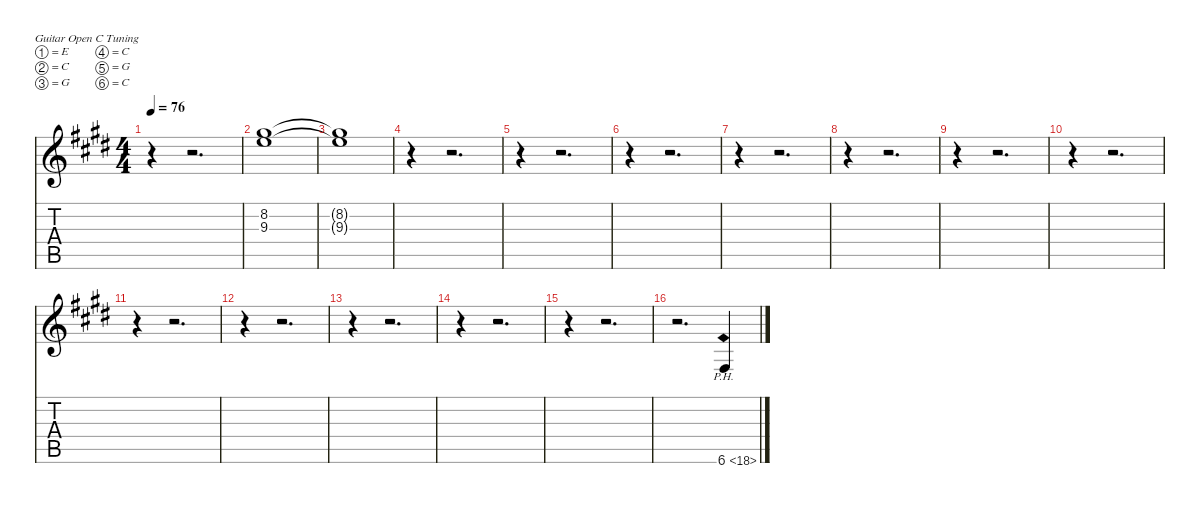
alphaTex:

\defaultSystemsLayout 4
\hideDynamics
\bracketExtendMode nobrackets
\singleTrackTrackNamePolicy hidden
\multiTrackTrackNamePolicy hidden
\firstSystemTrackNameMode fullname
\otherSystemsTrackNameOrientation horizontal
\track ("Guitar 2" "dist.guit.") {instrument distortionguitar}
\staff {score tabs}
\tuning (E4 C4 G3 C3 G2 C2)
\ts (4 4)
\tempo 76
\clef g2
\ks e
r.4{dy f beam Down} r.2{d beam Down} |
(8.2{acc #} 9.3{acc forcenatural}).1{dy mp beam Down} |
(8.2{t acc #} 9.3{t acc forcenatural}).1{dy f beam Down} |
r.4{beam Down} r.2{d beam Down} |
r.4{beam Down} r.2{d beam Down} |
r.4{beam Down} r.2{d beam Down} |
r.4{beam Down} r.2{d beam Down} |
r.4{beam Down} r.2{d beam Down} |
r.4{beam Down} r.2{d beam Down} |
r.4{beam Down} r.2{d beam Down} |
r.4{beam Down} r.2{d beam Down} |
r.4{beam Down} r.2{d beam Down} |
r.4{beam Down} r.2{d beam Down} |
r.4{beam Down} r.2{d beam Down} |
r.4{beam Down} r.2{d beam Down} |
r.2{d beam Down} 6.6{ph 12 acc #}.4{beam Up}
